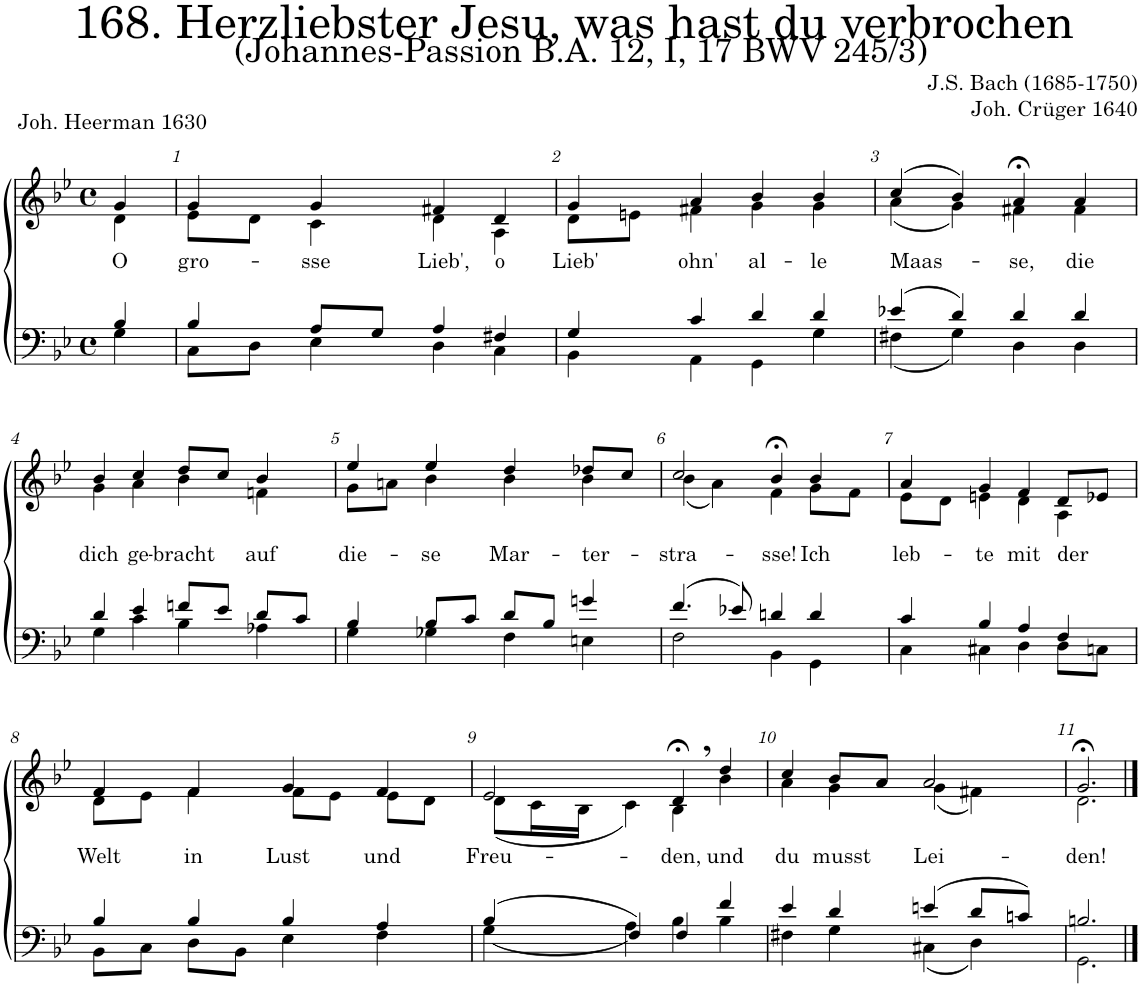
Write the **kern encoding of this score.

**kern	**kern	**text
*part2	*part1	*part1
*staff2	*staff1	*staff1
*I"Tenor/Bass	*I"Soprano/Alto	*
*clefF4	*clefG2	*
*k[b-e-]	*k[b-e-]	*
*M4/4	*M4/4	*
*met(c)	*met(c)	*
=	=	=
*^	*	*
!	!	!	!LO:LY:b
*	*	*^	*
4B-/	4G\	4g/	4d\	O
=1	=1	=1	=1	=1
!	!	!	!	!LO:LY:b
4B-/	8C\L	4g/	8e-\L	gro-
.	8D\J	.	8d\J	.
!	!	!	!	!LO:LY:b
8A/L	4E-\	4g/	4c\	sse
8G/J	.	.	.	.
!	!	!	!	!LO:LY:b
4A/	4D\	4f#X/	4d\	Lieb',
!	!	!	!	!LO:LY:b
4F#X/	4C\	4d/	4A\	o
=2	=2	=2	=2	=2
!	!	!	!	!LO:LY:b
4G/	4BB-\	4g/	8d\L	Lieb'
.	.	.	8en\J	.
!	!	!	!	!LO:LY:b
4c/	4AA\	4a/	4f#X\	ohn'
!	!	!	!	!LO:LY:b
4d/	4GG\	4b-/	4g\	al-
!	!	!	!	!LO:LY:b
4d/	4G\	4b-/	4g\	-le
=3	=3	=3	=3	=3
!	!	!	!	!LO:LY:b
(4e-X/	(4F#X\	(4cc/	(4a\	Maas-
4d/)	4G\)	4b-/)	4g\)	.
!	!	!	!	!LO:LY:b
4d/	4D\	4a;<,/	4f#X\	-se,
!	!	!	!	!LO:LY:b
4d/	4D\	4a/	4f#\	die
!!LO:LB:g=z	!!
=4	=4	=4	=4	=4
!	!	!	!	!LO:LY:b
4d/	4G\	4b-/	4g\	dich
!	!	!	!	!LO:LY:b
4e-/	4c\	4cc/	4a\	ge-
!	!	!	!	!LO:LY:b
8fn/L	4B-\	8dd/L	4b-\	-bracht
8e-/J	.	8cc/J	.	.
!	!	!	!	!LO:LY:b
8d/L	4A-X\	4b-/	4fn\	auf
8c/J	.	.	.	.
=5	=5	=5	=5	=5
!	!	!	!	!LO:LY:b
4B-/	4G\	4ee-/	8g\L	die-
.	.	.	8an\J	.
!	!	!	!	!LO:LY:b
8B-/L	4G-X\	4ee-/	4b-\	-se
8c/J	.	.	.	.
!	!	!	!	!LO:LY:b
8d/L	4F\	4dd/	4b-\	Mar-
8B-/J	.	.	.	.
!	!	!	!	!LO:LY:b
4gn/	4En\	8dd-X/L	4b-\	-ter-
.	.	8cc/J	.	.
=6	=6	=6	=6	=6
!	!	!	!	!LO:LY:b
(4.f/	2F\	2cc/	(4b-\	-stra-
.	.	.	4a\)	.
8e-X/)	.	.	.	.
!	!	!	!	!LO:LY:b
4dn/	4BB-\	4b-;<,/	4f\	-sse!
!	!	!	!	!LO:LY:b
4d/	4GG\	4b-/	8g\L	Ich
.	.	.	8f\J	.
=7	=7	=7	=7	=7
!	!	!	!	!LO:LY:b
4c/	4C\	4a/	8e-\L	leb-
.	.	.	8d\J	.
!	!	!	!	!LO:LY:b
4B-/	4C#X\	4g/	4en\	-te
!	!	!	!	!LO:LY:b
4A/	4D\	4f/	4d\	mit
!	!	!	!	!LO:LY:b
4F/	8D\L	8d/L	4A\	der
.	8Cn\J	8e-X/J	.	.
!!LO:LB:g=z	!!
=8	=8	=8	=8	=8
!	!	!	!	!LO:LY:b
4B-/	8BB-\L	4f/	8d\L	Welt
.	8C\J	.	8e-\J	.
!	!	!	!	!LO:LY:b
4B-/	8D\L	4f/	4f\	in
.	8BB-\J	.	.	.
!	!	!	!	!LO:LY:b
4B-/	4E-\	4g/	8f\L	Lust
.	.	.	8e-\J	.
!	!	!	!	!LO:LY:b
4A/	4F\	4f/	8e-\L	und
.	.	.	8d\J	.
=9	=9	=9	=9	=9
!	!	!	!	!LO:LY:b
(4B-/	(4G\	2e-/	(8d\L	Freu-
.	.	.	16c\L	.
.	.	.	16B-\JJ	.
4F/)	4A\)	.	4c\)	.
!	!	!	!	!LO:LY:b
4F/	4B-\	4d;<,/	4B-\	-den,
!	!	!	!	!LO:LY:b
4f/	4B-\	4dd/	4b-\	und
=10	=10	=10	=10	=10
!	!	!	!	!LO:LY:b
4e-/	4F#X\	4cc/	4a\	du
!	!	!	!	!LO:LY:b
4d/	4G\	8b-/L	4g\	musst
.	.	8a/J	.	.
!	!	!	!	!LO:LY:b
(4en/	(4C#X\	2a/	(4g\	Lei-
8d/L	4D\)	.	4f#X\)	.
8cn/J)	.	.	.	.
=11	=11	=11	=11	=11
!	!	!	!	!LO:LY:b
2.Bn/	2.GG\	2.g;</	2.d\	-den!
*v	*v	*	*	*
*	*v	*v	*
==	==	==
*-	*-	*-
